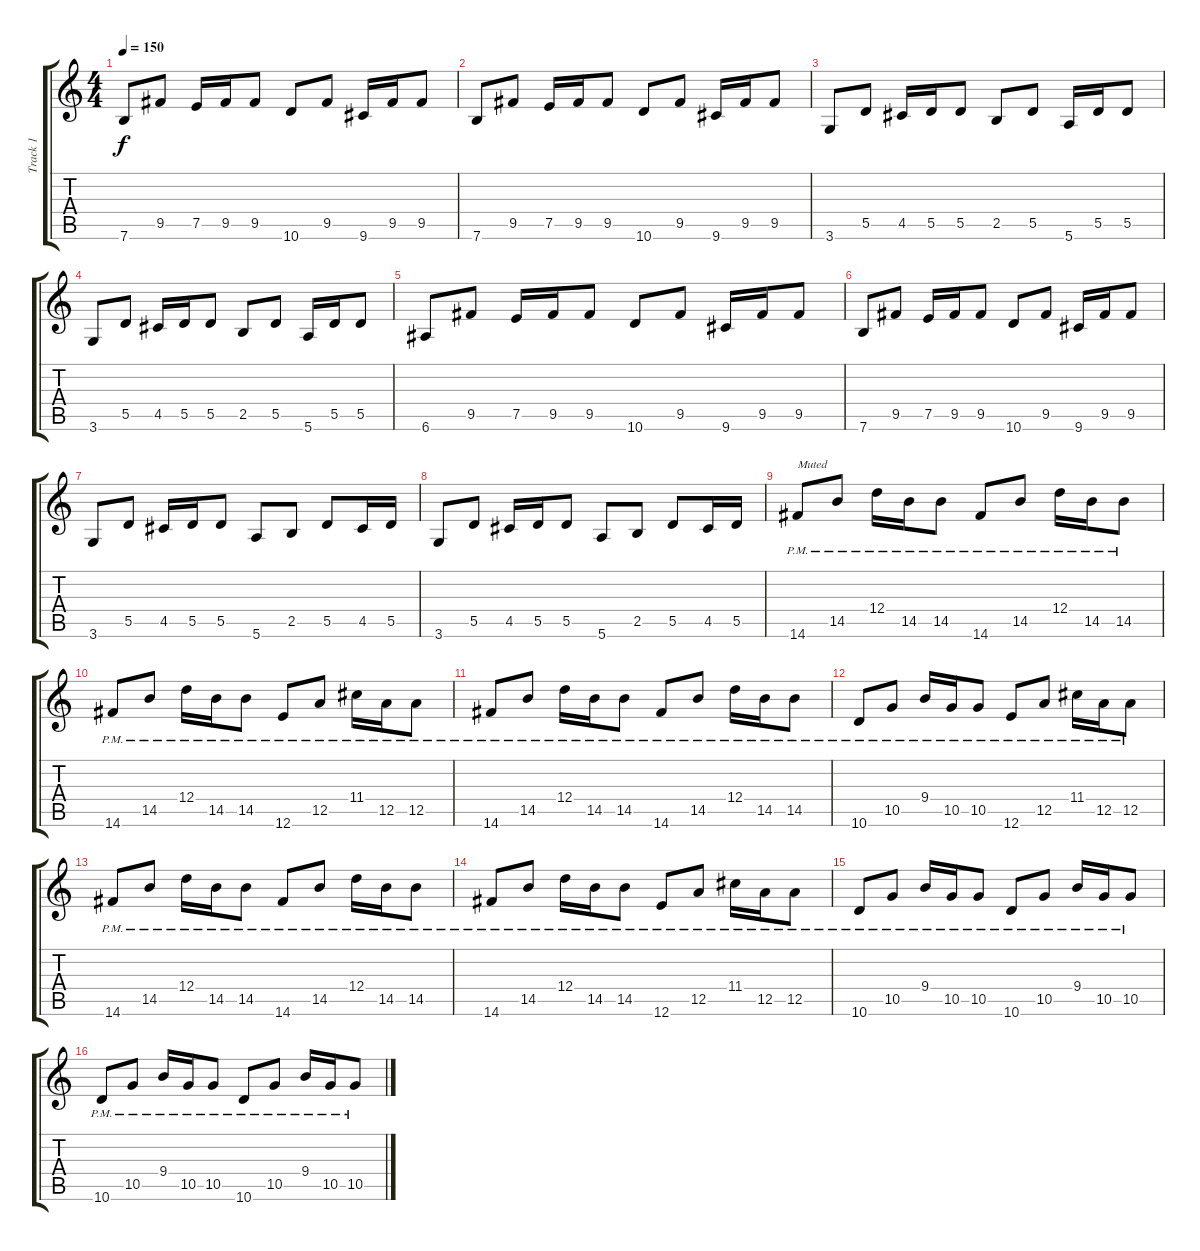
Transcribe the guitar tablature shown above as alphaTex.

\track ("Track 1" "Track 1") {instrument electricguitarjazz}
\staff {score tabs}
\tuning (E4 B3 G3 D3 A2 E2) {hide}
\ts (4 4)
\tempo 150
\clef g2
\ks c
7.6.8{dy f instrument electricguitarjazz} 9.5.8 7.5.16 9.5.16 9.5.8 10.6.8 9.5.8 9.6.16 9.5.16 9.5.8 |
7.6.8 9.5.8 7.5.16 9.5.16 9.5.8 10.6.8 9.5.8 9.6.16 9.5.16 9.5.8 |
3.6.8 5.5.8 4.5.16 5.5.16 5.5.8 2.5.8 5.5.8 5.6.16 5.5.16 5.5.8 |
3.6.8 5.5.8 4.5.16 5.5.16 5.5.8 2.5.8 5.5.8 5.6.16 5.5.16 5.5.8 |
6.6.8 9.5.8 7.5.16 9.5.16 9.5.8 10.6.8 9.5.8 9.6.16 9.5.16 9.5.8 |
7.6.8 9.5.8 7.5.16 9.5.16 9.5.8 10.6.8 9.5.8 9.6.16 9.5.16 9.5.8 |
3.6.8 5.5.8 4.5.16 5.5.16 5.5.8 5.6.8 2.5.8 5.5.8 4.5.16 5.5.16 |
3.6.8 5.5.8 4.5.16 5.5.16 5.5.8 5.6.8 2.5.8 5.5.8 4.5.16 5.5.16 |
14.6{pm}.8{txt "Muted"} 14.5{pm}.8 12.4{pm}.16 14.5{pm}.16 14.5{pm}.8 14.6{pm}.8 14.5{pm}.8 12.4{pm}.16 14.5{pm}.16 14.5{pm}.8 |
14.6{pm}.8 14.5{pm}.8 12.4{pm}.16 14.5{pm}.16 14.5{pm}.8 12.6{pm}.8 12.5{pm}.8 11.4{pm}.16 12.5{pm}.16 12.5{pm}.8 |
14.6{pm}.8 14.5{pm}.8 12.4{pm}.16 14.5{pm}.16 14.5{pm}.8 14.6{pm}.8 14.5{pm}.8 12.4{pm}.16 14.5{pm}.16 14.5{pm}.8 |
10.6{pm}.8 10.5{pm}.8 9.4{pm}.16 10.5{pm}.16 10.5{pm}.8 12.6{pm}.8 12.5{pm}.8 11.4{pm}.16 12.5{pm}.16 12.5{pm}.8 |
14.6{pm}.8 14.5{pm}.8 12.4{pm}.16 14.5{pm}.16 14.5{pm}.8 14.6{pm}.8 14.5{pm}.8 12.4{pm}.16 14.5{pm}.16 14.5{pm}.8 |
14.6{pm}.8 14.5{pm}.8 12.4{pm}.16 14.5{pm}.16 14.5{pm}.8 12.6{pm}.8 12.5{pm}.8 11.4{pm}.16 12.5{pm}.16 12.5{pm}.8 |
10.6{pm}.8 10.5{pm}.8 9.4{pm}.16 10.5{pm}.16 10.5{pm}.8 10.6{pm}.8 10.5{pm}.8 9.4{pm}.16 10.5{pm}.16 10.5{pm}.8 |
10.6{pm}.8 10.5{pm}.8 9.4{pm}.16 10.5{pm}.16 10.5{pm}.8 10.6{pm}.8 10.5{pm}.8 9.4{pm}.16 10.5{pm}.16 10.5{pm}.8
